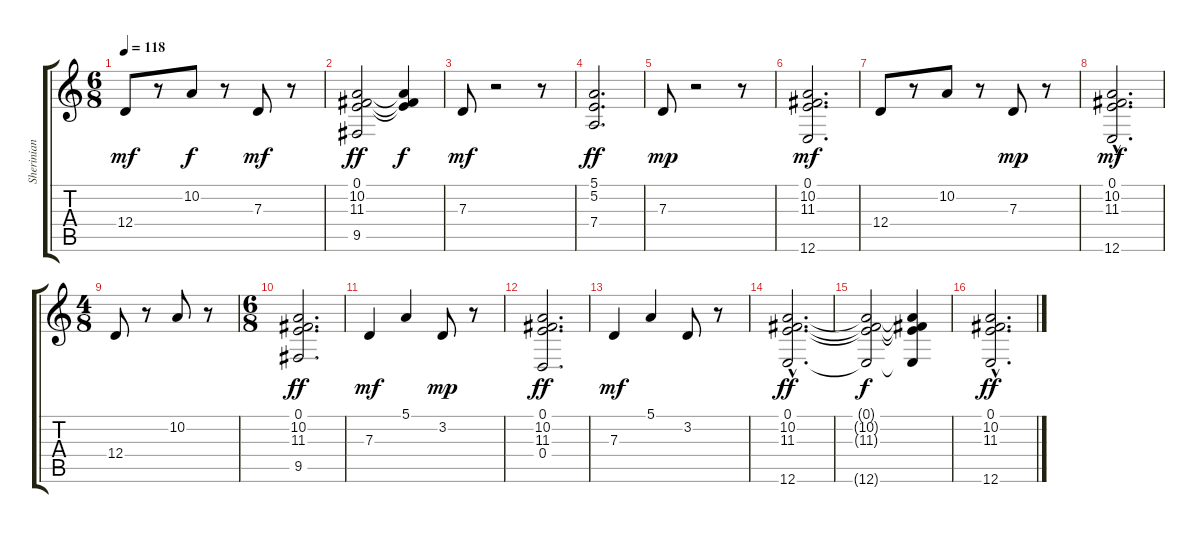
\track ("Sherinian Piano" "Sherinian ") {instrument electricpiano1}
\staff {score tabs}
\tuning (E4 B3 G3 D3 A2 E2) {hide}
\ts (6 8)
\tempo 118
\clef g2
\ks c
12.4.8{dy mf} r.8 10.2.8{dy f} r.8 7.3.8{dy mf} r.8 |
(0.1 10.2 11.3 9.5).2{dy ff} (0.1{t} 10.2{t} 11.3{t}).4{dy f} |
7.3.8{dy mf} r.2 r.8 |
(5.1 5.2 7.4).2{d dy ff} |
7.3.8{dy mp} r.2 r.8 |
(0.1 10.2 11.3 12.6).2{d dy mf} |
12.4.8 r.8 10.2.8 r.8 7.3.8{dy mp} r.8 |
(0.1{hac} 10.2{hac} 11.3{hac} 12.6).2{d dy mf} |
\ts (4 8)
12.4.8 r.8 10.2.8 r.8 |
\ts (6 8)
(0.1 10.2 11.3 9.5).2{d dy ff} |
7.3.4{dy mf} 5.1.4 3.2.8{dy mp} r.8 |
(0.1 10.2 11.3 0.4).2{d dy ff} |
7.3.4{dy mf} 5.1.4 3.2.8 r.8 |
(0.1{hac} 10.2{hac} 11.3{hac} 12.6{hac}).2{d dy ff} |
(0.1{t} 10.2{t} 11.3{t} 12.6{t}).2{dy f} (0.1{t} 10.2{t} 11.3{t} 12.6{t}).4 |
(0.1{hac} 10.2{hac} 11.3{hac} 12.6{hac}).2{d dy ff}
